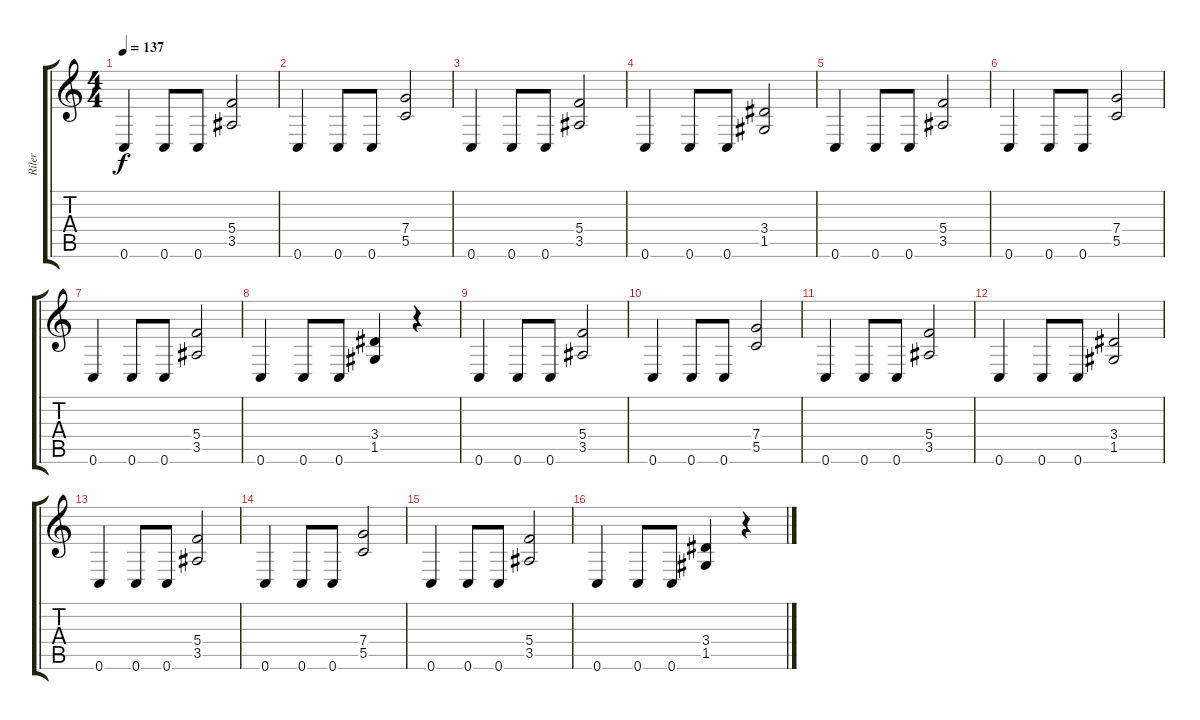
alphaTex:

\track ("Riler" "Riler") {instrument distortionguitar}
\staff {score tabs}
\tuning (D4 A3 F3 C3 G2 C2) {hide}
\ts (4 4)
\tempo 137
\clef g2
\ks c
0.6.4{dy f} 0.6.8 0.6.8 (5.4 3.5).2 |
0.6.4 0.6.8 0.6.8 (7.4 5.5).2 |
0.6.4 0.6.8 0.6.8 (5.4 3.5).2 |
0.6.4 0.6.8 0.6.8 (3.4 1.5).2 |
0.6.4 0.6.8 0.6.8 (5.4 3.5).2 |
0.6.4 0.6.8 0.6.8 (7.4 5.5).2 |
0.6.4 0.6.8 0.6.8 (5.4 3.5).2 |
0.6.4 0.6.8 0.6.8 (3.4 1.5).4 r.4 |
0.6.4 0.6.8 0.6.8 (5.4 3.5).2 |
0.6.4 0.6.8 0.6.8 (7.4 5.5).2 |
0.6.4 0.6.8 0.6.8 (5.4 3.5).2 |
0.6.4 0.6.8 0.6.8 (3.4 1.5).2 |
0.6.4 0.6.8 0.6.8 (5.4 3.5).2 |
0.6.4 0.6.8 0.6.8 (7.4 5.5).2 |
0.6.4 0.6.8 0.6.8 (5.4 3.5).2 |
0.6.4 0.6.8 0.6.8 (3.4 1.5).4 r.4
